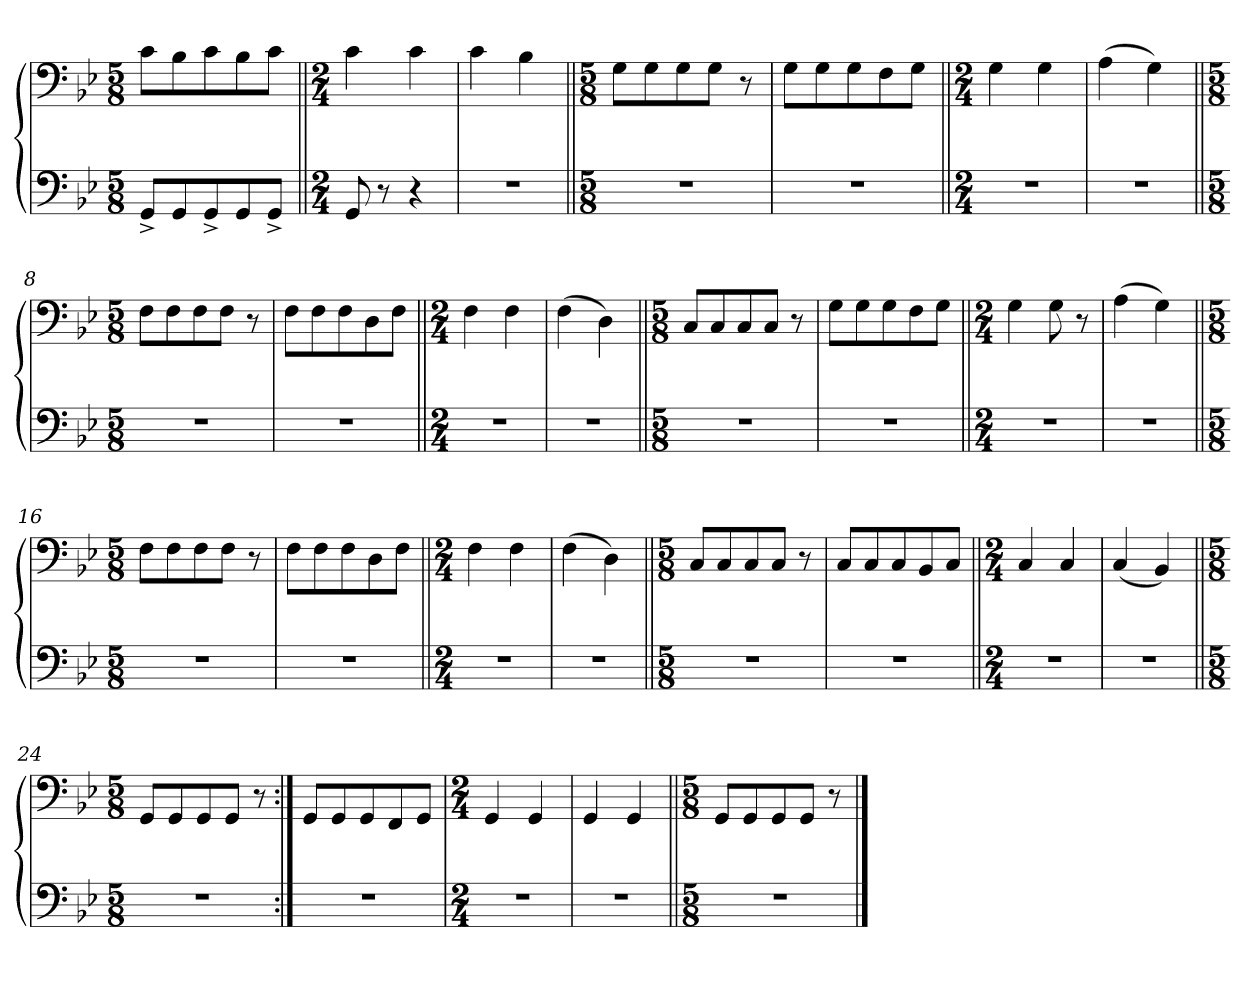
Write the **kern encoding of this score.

**kern	**kern
*part1	*part1
*staff2	*staff1
*clefF4	*clefF4
*k[b-e-]	*k[b-e-]
*M5/8	*M5/8
=1	=1
8GG^/L	8c\L
8GG/	8B-\
8GG^/	8c\
8GG/	8B-\
8GG^/J	8c\J
=2||	=2||
*M2/4	*M2/4
8GG/	4c\
8r	.
4r	4c\
=3	=3
2r	4c\
.	4B-\
=4||	=4||
*M5/8	*M5/8
3...r	8G\L
.	8G\
.	8G\
.	8G\J
.	8r
=5	=5
3...r	8G\L
.	8G\
.	8G\
.	8F\
.	8G\J
=6||	=6||
*M2/4	*M2/4
2r	4G\
.	4G\
=7	=7
2r	(4A\
.	4G\)
=8||	=8||
*M5/8	*M5/8
3...r	8F\L
.	8F\
.	8F\
.	8F\J
.	8r
=9	=9
3...r	8F\L
.	8F\
.	8F\
.	8D\
.	8F\J
=10||	=10||
*M2/4	*M2/4
2r	4F\
.	4F\
=11	=11
2r	(4F\
.	4D\)
=12||	=12||
*M5/8	*M5/8
3...r	8C/L
.	8C/
.	8C/
.	8C/J
.	8r
=13	=13
3...r	8G\L
.	8G\
.	8G\
.	8F\
.	8G\J
=14||	=14||
*M2/4	*M2/4
2r	4G\
.	8G\
.	8r
=15	=15
2r	(4A\
.	4G\)
=16||	=16||
*M5/8	*M5/8
3...r	8F\L
.	8F\
.	8F\
.	8F\J
.	8r
=17	=17
3...r	8F\L
.	8F\
.	8F\
.	8D\
.	8F\J
=18||	=18||
*M2/4	*M2/4
2r	4F\
.	4F\
=19	=19
2r	(4F\
.	4D\)
=20||	=20||
*M5/8	*M5/8
3...r	8C/L
.	8C/
.	8C/
.	8C/J
.	8r
=21	=21
3...r	8C/L
.	8C/
.	8C/
.	8BB-/
.	8C/J
=22||	=22||
*M2/4	*M2/4
2r	4C/
.	4C/
=23	=23
2r	(4C/
.	4BB-/)
=24||	=24||
*M5/8	*M5/8
3...r	8GG/L
.	8GG/
.	8GG/
.	8GG/J
.	8r
=25:|!	=25:|!
3...r	8GG/L
.	8GG/
.	8GG/
.	8FF/
.	8GG/J
=26	=26
*M2/4	*M2/4
2r	4GG/
.	4GG/
=27	=27
2r	4GG/
.	4GG/
=28||	=28||
*M5/8	*M5/8
3...r	8GG/L
.	8GG/
.	8GG/
.	8GG/J
.	8r
==	==
*-	*-
